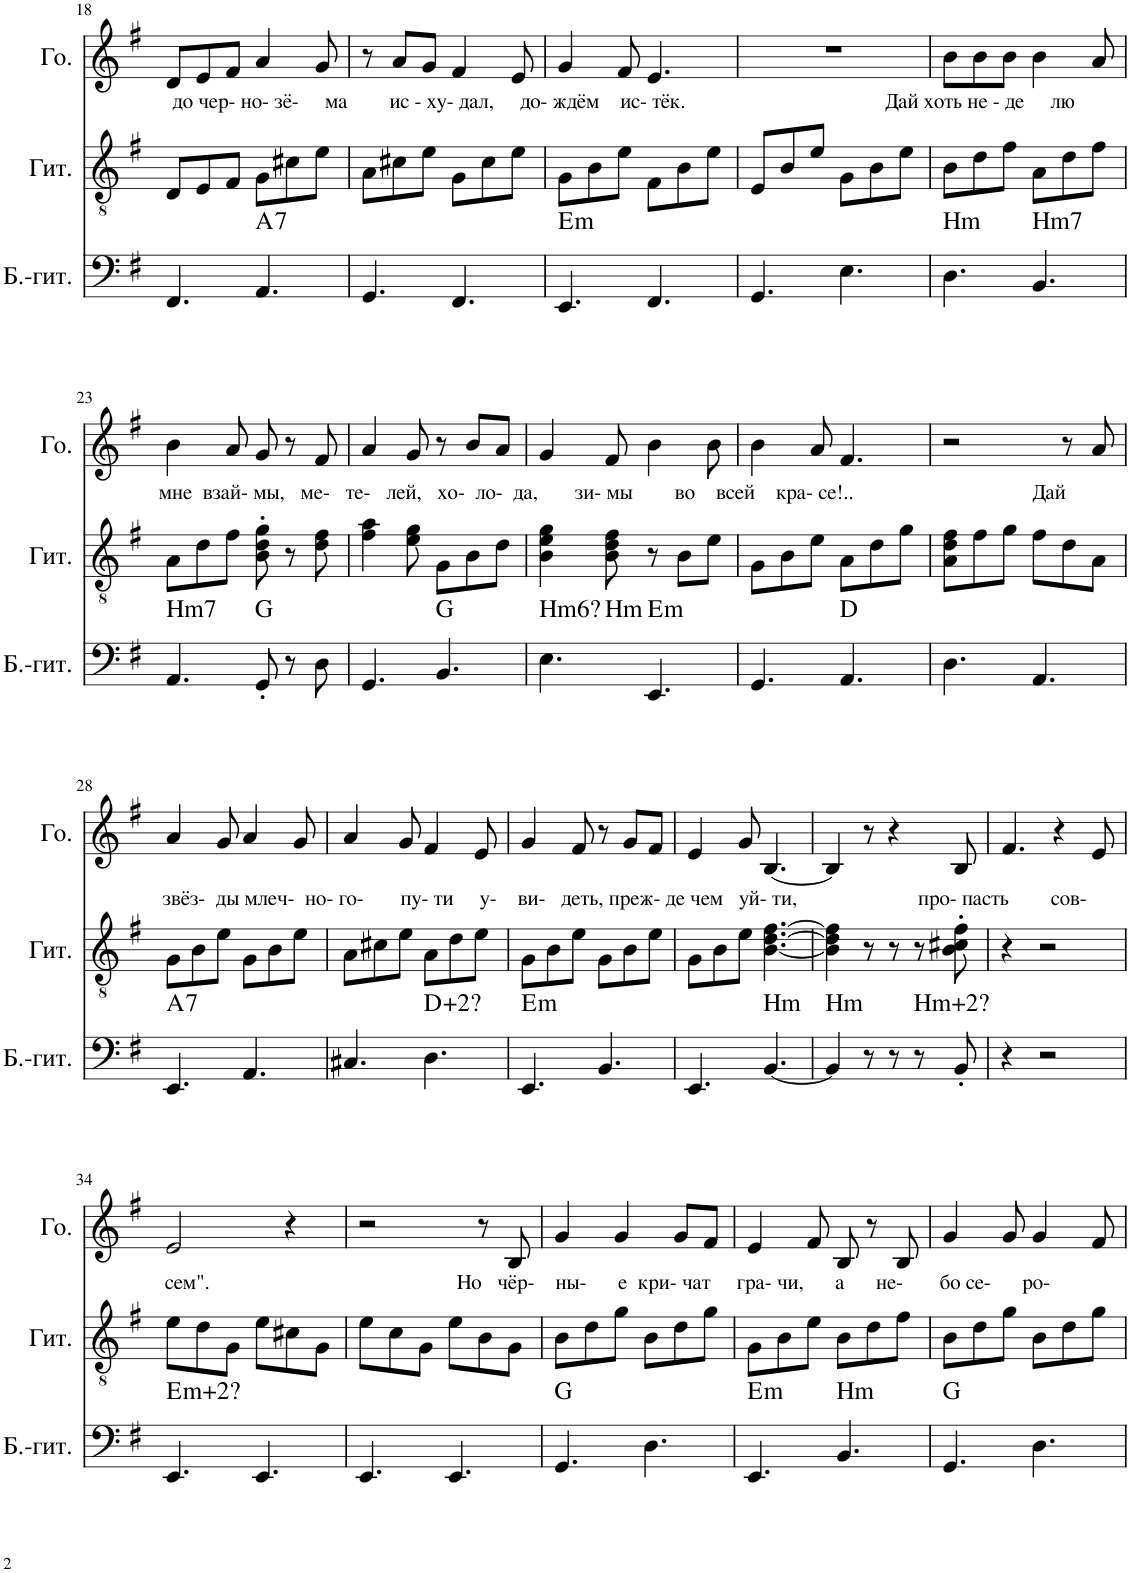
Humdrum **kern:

**kern	**harte	**kern	**kern
*part3	*part3	*part2	*part1
*staff3	*	*staff2	*staff1
*I"Бас-гитара	*	*I"Классическая гитара	*I"Голос
!!LO:PB:g=z
*clefF4	*	*clefGv2	*clefG2
*Trd7c12	*	*	*
*k[f#]	*	*k[f#]	*k[f#]
*M6/8	*	*M6/8	*M6/8
=18	=18	=18	=18
!	!	!	!LO:TX:b:t=до чер- но- зё-     ма        ис - ху- дал,     до- ждём    ис- тёк.                                      Дай хоть не - де     лю
4.FF#/	.	8D/L	8d/L
.	.	8E/	8e/
.	.	8F#/J	8f#/J
!	!LO:H:kt=7	!	!
4.AA/	A:7	8G\L	4a/
.	.	8c#X\	.
.	.	8e\J	8g/
=19	=19	=19	=19
4.GG/	.	8A\L	8r
.	.	8c#X\	8a/L
.	.	8e\J	8g/J
4.FF#/	.	8G\L	4f#/
.	.	8c#\	.
.	.	8e\J	8e/
=20	=20	=20	=20
!	!LO:H:kt=m	!	!
4.EE/	E:min	8G\L	4g/
.	.	8B\	.
.	.	8e\J	8f#/
4.FF#/	.	8F#\L	4.e/
.	.	8B\	.
.	.	8e\J	.
=21	=21	=21	=21
4.GG/	.	8E/L	2.r
.	.	8B/	.
.	.	8e/J	.
4.E\	.	8G\L	.
.	.	8B\	.
.	.	8e\J	.
=22	=22	=22	=22
!	!LO:H:kt=Hm	!	!
4.D\	N	8B\L	8b\L
.	.	8d\	8b\
.	.	8f#\J	8b\J
!	!LO:H:kt=Hm7	!	!
4.BB/	N	8A\L	4b\
.	.	8d\	.
.	.	8f#\J	8a/
!!LO:LB:g=z
=23	=23	=23	=23
!	!LO:H:kt=Hm7	!	!LO:TX:b:t=мне  взай- мы,   ме-   те-   лей,   хо-  ло-  да,       зи- мы        во    всей    кра- се!..                                  Дай
4.AA/	N	8A\L	4b\
.	.	8d\	.
.	.	8f#\J	8a/
8GG'/	G:maj	8B\' 8d\' 8g\'	8g/
8r	.	8r	8r
8D\	.	8d\ 8f#\	8f#/
=24	=24	=24	=24
4.GG/	.	4f#\ 4a\	4a/
.	.	8e\ 8g\	8g/
4.BB/	G:maj	8G\L	8r
.	.	8B\	8b/L
.	.	8d\J	8a/J
=25	=25	=25	=25
!	!LO:H:n=1:kt=Hm6?	!	!
!	!LO:H:n=2:kt=Hm	!	!
4.E\	N N	4B\ 4e\ 4g\	4g/
.	.	8B\ 8d\ 8f#\	8f#/
!	!LO:H:kt=m	!	!
4.EE/	E:min	8r	4b\
.	.	8B\L	.
.	.	8e\J	8b\
=26	=26	=26	=26
4.GG/	.	8G\L	4b\
.	.	8B\	.
.	.	8e\J	8a/
4.AA/	D:maj	8A\L	4.f#/
.	.	8d\	.
.	.	8g\J	.
=27	=27	=27	=27
4.D\	.	8A\ 8d\ 8f#\L	2r
.	.	8f#\	.
.	.	8g\J	.
4.AA/	.	8f#\L	.
.	.	8d\	8r
.	.	8A\J	8a/
!!LO:LB:g=z
=28	=28	=28	=28
!	!LO:H:kt=7	!	!LO:TX:b:t=звёз-  ды млеч-  но- го-       пу- ти     у-    ви-   деть, преж- де чем   уй- ти,                       про- пасть        сов-
4.EE/	A:7	8G\L	4a/
.	.	8B\	.
.	.	8e\J	8g/
4.AA/	.	8G\L	4a/
.	.	8B\	.
.	.	8e\J	8g/
=29	=29	=29	=29
4.C#X/	.	8A\L	4a/
.	.	8c#X\	.
.	.	8e\J	8g/
4.D\	D:aug(2)	8A\L	4f#/
.	.	8d\	.
.	.	8e\J	8e/
=30	=30	=30	=30
!	!LO:H:kt=m	!	!
4.EE/	E:min	8G\L	4g/
.	.	8B\	.
.	.	8e\J	8f#/
4.BB/	.	8G\L	8r
.	.	8B\	8g/L
.	.	8e\J	8f#/J
=31	=31	=31	=31
4.EE/	.	8G\L	4e/
.	.	8B\	.
.	.	8e\J	8g/
!	!LO:H:kt=Hm	!	!
[4.BB/	N	[4.B\ [4.d\ [4.f#\	[4.B/
=32	=32	=32	=32
!	!LO:H:kt=Hm	!	!
4BB/]	N	4B\] 4d\] 4f#\]	4B/]
8r	.	8r	8r
8r	.	8r	4r
!	!LO:H:kt=Hm+2?	!	!
8r	N	8r	.
8BB'/	.	8B\' 8c#X\' 8f#\'	8B/
=33	=33	=33	=33
4r	.	4r	4.f#/
2r	.	2r	.
.	.	.	4r
.	.	.	8e/
!!LO:LB:g=z
=34	=34	=34	=34
!	!LO:H:kt=m	!	!LO:TX:b:t=сем".                                               Но   чёр-    ны-      е  кри- чат     гра- чи,      а      не-       бо се-      ро-
4.EE/	E:min(#2)	8e\L	2e/
.	.	8d\	.
.	.	8G\J	.
4.EE/	.	8e\L	.
.	.	8c#X\	4r
.	.	8G\J	.
=35	=35	=35	=35
4.EE/	.	8e\L	2r
.	.	8c\	.
.	.	8G\J	.
4.EE/	.	8e\L	.
.	.	8B\	8r
.	.	8G\J	8B/
=36	=36	=36	=36
4.GG/	G:maj	8B\L	4g/
.	.	8d\	.
.	.	8g\J	4g/
4.D\	.	8B\L	.
.	.	8d\	8g/L
.	.	8g\J	8f#/J
=37	=37	=37	=37
!	!LO:H:kt=m	!	!
4.EE/	E:min	8G\L	4e/
.	.	8B\	.
.	.	8e\J	8f#/
!	!LO:H:kt=Hm	!	!
4.BB/	N	8B\L	8B/
.	.	8d\	8r
.	.	8f#\J	8B/
=38	=38	=38	=38
4.GG/	G:maj	8B\L	4g/
.	.	8d\	.
.	.	8g\J	8g/
4.D\	.	8B\L	4g/
.	.	8d\	.
.	.	8g\J	8f#/
=	=	=	=
*-	*-	*-	*-
